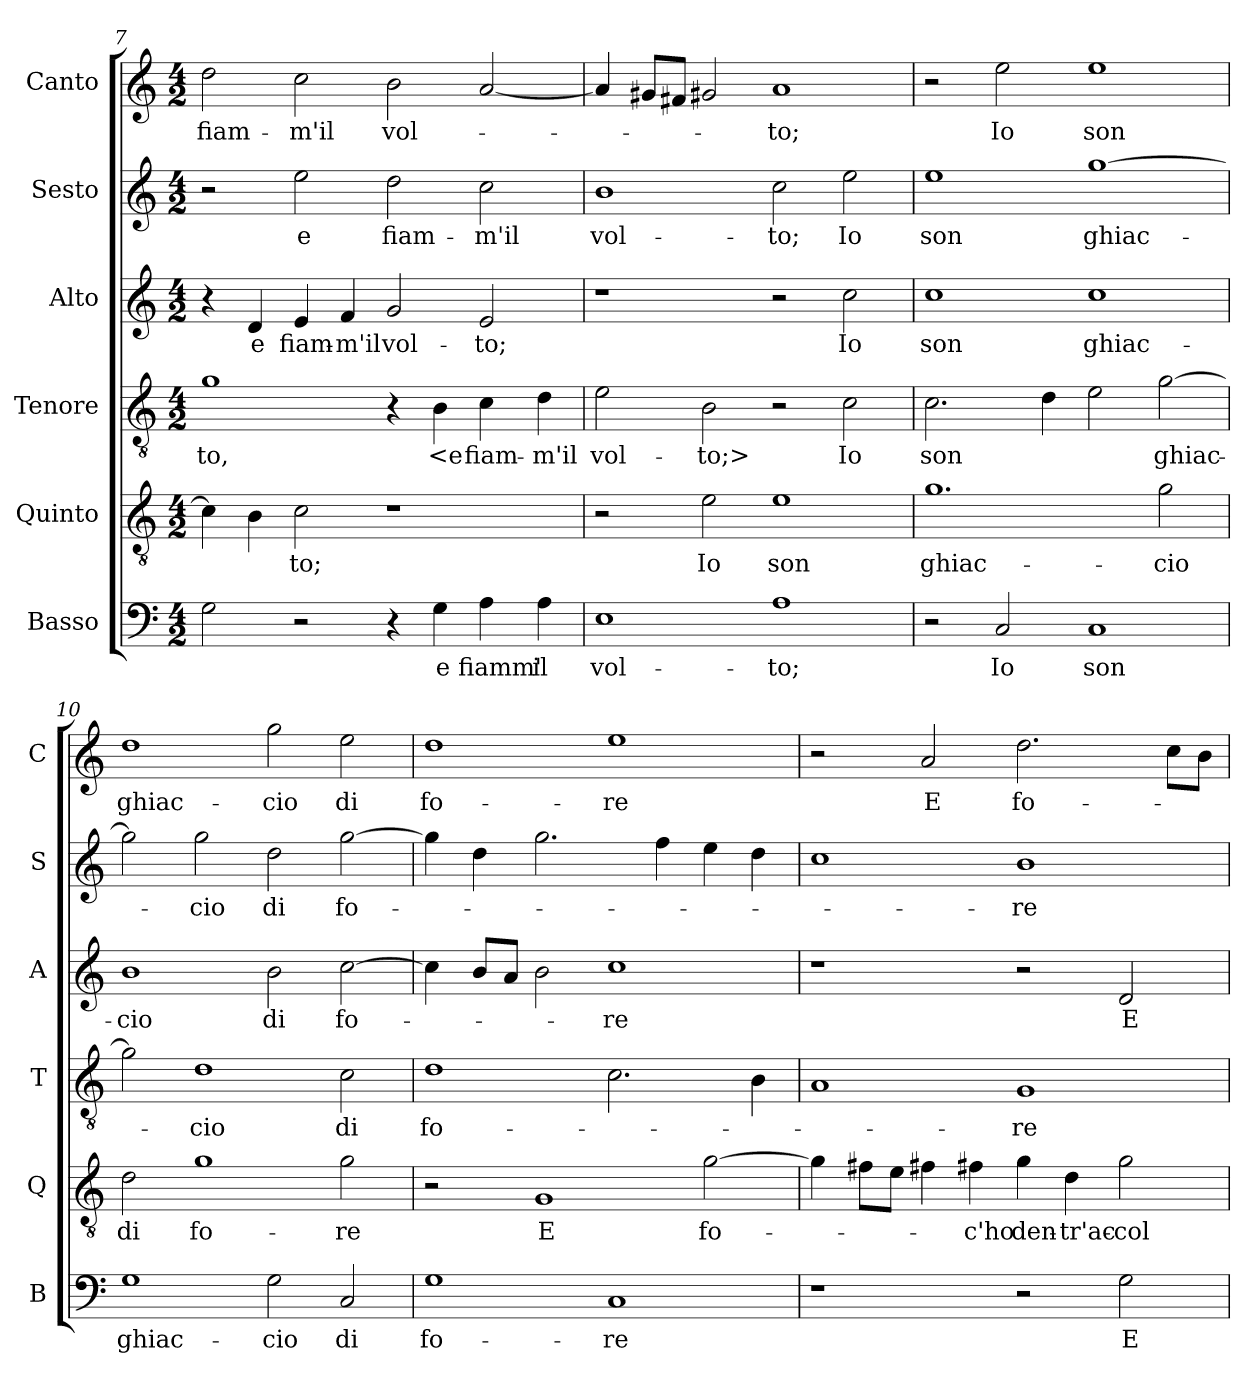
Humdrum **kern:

**kern	**text	**kern	**text	**kern	**text	**kern	**text	**kern	**text	**kern	**text
*part6	*part6	*part5	*part5	*part4	*part4	*part3	*part3	*part2	*part2	*part1	*part1
*staff6	*staff6	*staff5	*staff5	*staff4	*staff4	*staff3	*staff3	*staff2	*staff2	*staff1	*staff1
*I"Basso	*	*I"Quinto	*	*I"Tenore	*	*I"Alto	*	*I"Sesto	*	*I"Canto	*
*I'B	*	*I'Q	*	*I'T	*	*I'A	*	*I'S	*	*I'C	*
*clefF4	*	*clefGv2	*	*clefGv2	*	*clefG2	*	*clefG2	*	*clefG2	*
*k[]	*	*k[]	*	*k[]	*	*k[]	*	*k[]	*	*k[]	*
*M4/2	*	*M4/2	*	*M4/2	*	*M4/2	*	*M4/2	*	*M4/2	*
=7	=7	=7	=7	=7	=7	=7	=7	=7	=7	=7	=7
2G	.	4c]	.	1g	-to,	4r	.	2r	.	2dd	fiam-
.	.	4B	.	.	.	4d	e	.	.	.	.
2r	.	2c	-to;	.	.	4e	fiam-	2ee	e	2cc	-m'il
.	.	.	.	.	.	4f	-m'il	.	.	.	.
4r	.	1r	.	4r	.	2g	vol-	2dd	fiam-	2b	vol-
4G	e	.	.	4B	<e	.	.	.	.	.	.
4A	fiamm'	.	.	4c	fiam-	2e	-to;	2cc	-m'il	[2a	.
4A	il	.	.	4d	-m'il	.	.	.	.	.	.
=8	=8	=8	=8	=8	=8	=8	=8	=8	=8	=8	=8
1E	vol-	2r	.	2e	vol-	1r	.	1b	vol-	4a]	.
.	.	.	.	.	.	.	.	.	.	8g#XL	.
.	.	.	.	.	.	.	.	.	.	8f#XJ	.
.	.	2e	Io	2B	-to;>	.	.	.	.	2g#X	.
1A	-to;	1e	son	2r	.	2r	.	2cc	-to;	1a	-to;
.	.	.	.	2c	Io	2cc	Io	2ee	Io	.	.
=9	=9	=9	=9	=9	=9	=9	=9	=9	=9	=9	=9
2r	.	1.g	ghiac-	2.c	son	1cc	son	1ee	son	2r	.
2C	Io	.	.	.	.	.	.	.	.	2ee	Io
.	.	.	.	4d	.	.	.	.	.	.	.
1C	son	.	.	2e	.	1cc	ghiac-	[1gg	ghiac-	1ee	son
.	.	2g	-cio	[2g	ghiac-	.	.	.	.	.	.
=10	=10	=10	=10	=10	=10	=10	=10	=10	=10	=10	=10
1G	ghiac-	2d	di	2g]	.	1b	-cio	2gg]	.	1dd	ghiac-
.	.	1g	fo-	1d	-cio	.	.	2gg	-cio	.	.
2G	-cio	.	.	.	.	2b	di	2dd	di	2gg	-cio
2C	di	2g	-re	2c	di	[2cc	fo-	[2gg	fo-	2ee	di
=11	=11	=11	=11	=11	=11	=11	=11	=11	=11	=11	=11
1G	fo-	2r	.	1d	fo-	4cc]	.	4gg]	.	1dd	fo-
.	.	.	.	.	.	8bL	.	4dd	.	.	.
.	.	.	.	.	.	8aJ	.	.	.	.	.
.	.	1G	E	.	.	2b	.	2.gg	.	.	.
1C	-re	.	.	2.c	.	1cc	-re	.	.	1ee	-re
.	.	.	.	.	.	.	.	4ff	.	.	.
.	.	[2g	fo-	.	.	.	.	4ee	.	.	.
.	.	.	.	4B	.	.	.	4dd	.	.	.
=12	=12	=12	=12	=12	=12	=12	=12	=12	=12	=12	=12
1r	.	4g]	.	1A	.	1r	.	1cc	.	2r	.
.	.	8f#XL	.	.	.	.	.	.	.	.	.
.	.	8eJ	.	.	.	.	.	.	.	.	.
.	.	4f#X	.	.	.	.	.	.	.	2a	E
.	.	4f#X	-c'ho	.	.	.	.	.	.	.	.
2r	.	4g	den-	1G	-re	2r	.	1b	-re	2.dd	fo-
.	.	4d	-tr'ac-	.	.	.	.	.	.	.	.
2G	E	2g	-col-	.	.	2d	E	.	.	.	.
.	.	.	.	.	.	.	.	.	.	8ccL	.
.	.	.	.	.	.	.	.	.	.	8bJ	.
=	=	=	=	=	=	=	=	=	=	=	=
*-	*-	*-	*-	*-	*-	*-	*-	*-	*-	*-	*-
